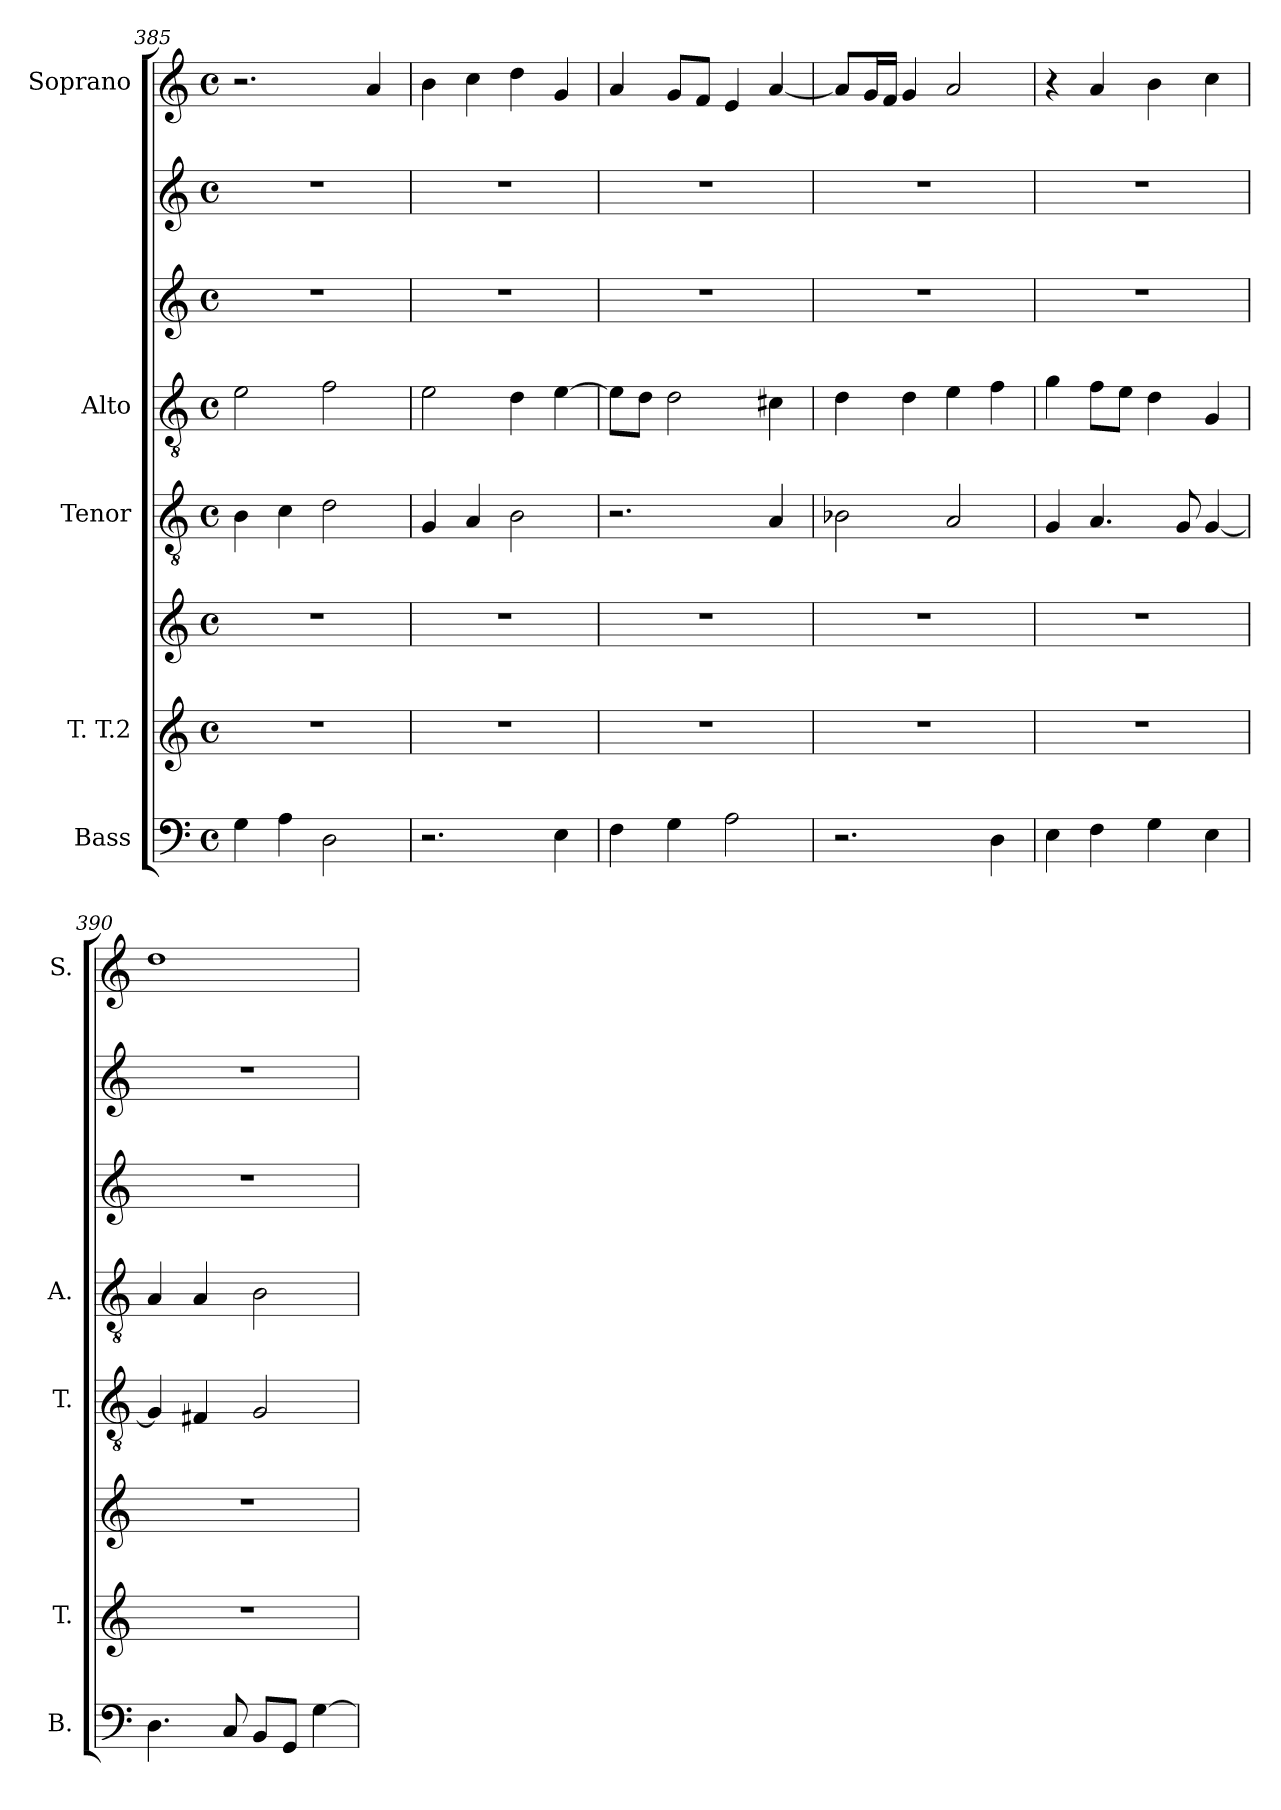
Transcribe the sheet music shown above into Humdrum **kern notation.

**kern	**kern	**kern	**kern	**kern	**kern	**kern	**kern
*part7	*part6	*part6	*part5	*part4	*part3	*part2	*part1
*staff8	*staff7	*staff6	*staff5	*staff4	*staff3	*staff2	*staff1
*I"Bass	*I"T. T.2	*	*I"Tenor	*I"Alto	*	*	*I"Soprano
*I'B.	*I'T.	*	*I'T.	*I'A.	*	*	*I'S.
*clefF4	*clefG2	*clefG2	*clefGv2	*clefGv2	*clefG2	*clefG2	*clefG2
*k[]	*k[]	*k[]	*k[]	*k[]	*k[]	*k[]	*k[]
*C:	*C:	*C:	*C:	*C:	*C:	*C:	*C:
*M4/4	*M4/4	*M4/4	*M4/4	*M4/4	*M4/4	*M4/4	*M4/4
*met(c)	*met(c)	*met(c)	*met(c)	*met(c)	*met(c)	*met(c)	*met(c)
=385	=385	=385	=385	=385	=385	=385	=385
4G\	1r	1r	4B\	2e\	1r	1r	2.r
4A\	.	.	4c\	.	.	.	.
2D\	.	.	2d\	2f\	.	.	.
.	.	.	.	.	.	.	4a/
!!LO:LB:g=z
=386	=386	=386	=386	=386	=386	=386	=386
2.r	1r	1r	4G/	2e\	1r	1r	4b\
.	.	.	4A/	.	.	.	4cc\
.	.	.	2B\	4d\	.	.	4dd\
4E\	.	.	.	[>4e\	.	.	4g/
=387	=387	=387	=387	=387	=387	=387	=387
4F\	1r	1r	2.r	8e\L]	1r	1r	4a/
.	.	.	.	8d\J	.	.	.
4G\	.	.	.	2d\	.	.	8g/L
.	.	.	.	.	.	.	8f/J
2A\	.	.	.	.	.	.	4e/
.	.	.	4A/	4c#X\	.	.	[<4a/
=388	=388	=388	=388	=388	=388	=388	=388
2.r	1r	1r	2B-X\	4d\	1r	1r	8a/L]
.	.	.	.	.	.	.	16g/L
.	.	.	.	.	.	.	16f/JJ
.	.	.	.	4d\	.	.	4g/
.	.	.	2A/	4e\	.	.	2a/
4D\	.	.	.	4f\	.	.	.
=389	=389	=389	=389	=389	=389	=389	=389
4E\	1r	1r	4G/	4g\	1r	1r	4r
4F\	.	.	4.A/	8f\L	.	.	4a/
.	.	.	.	8e\J	.	.	.
4G\	.	.	.	4d\	.	.	4b\
.	.	.	8G/	.	.	.	.
4E\	.	.	[<4G/	4G/	.	.	4cc\
!!LO:PB:g=z
=390	=390	=390	=390	=390	=390	=390	=390
4.D\	1r	1r	4G/]	4A/	1r	1r	1dd
.	.	.	4F#X/	4A/	.	.	.
8C/	.	.	.	.	.	.	.
8BB/L	.	.	2G/	2B\	.	.	.
8GG/J	.	.	.	.	.	.	.
[>4G\	.	.	.	.	.	.	.
=	=	=	=	=	=	=	=
*-	*-	*-	*-	*-	*-	*-	*-
